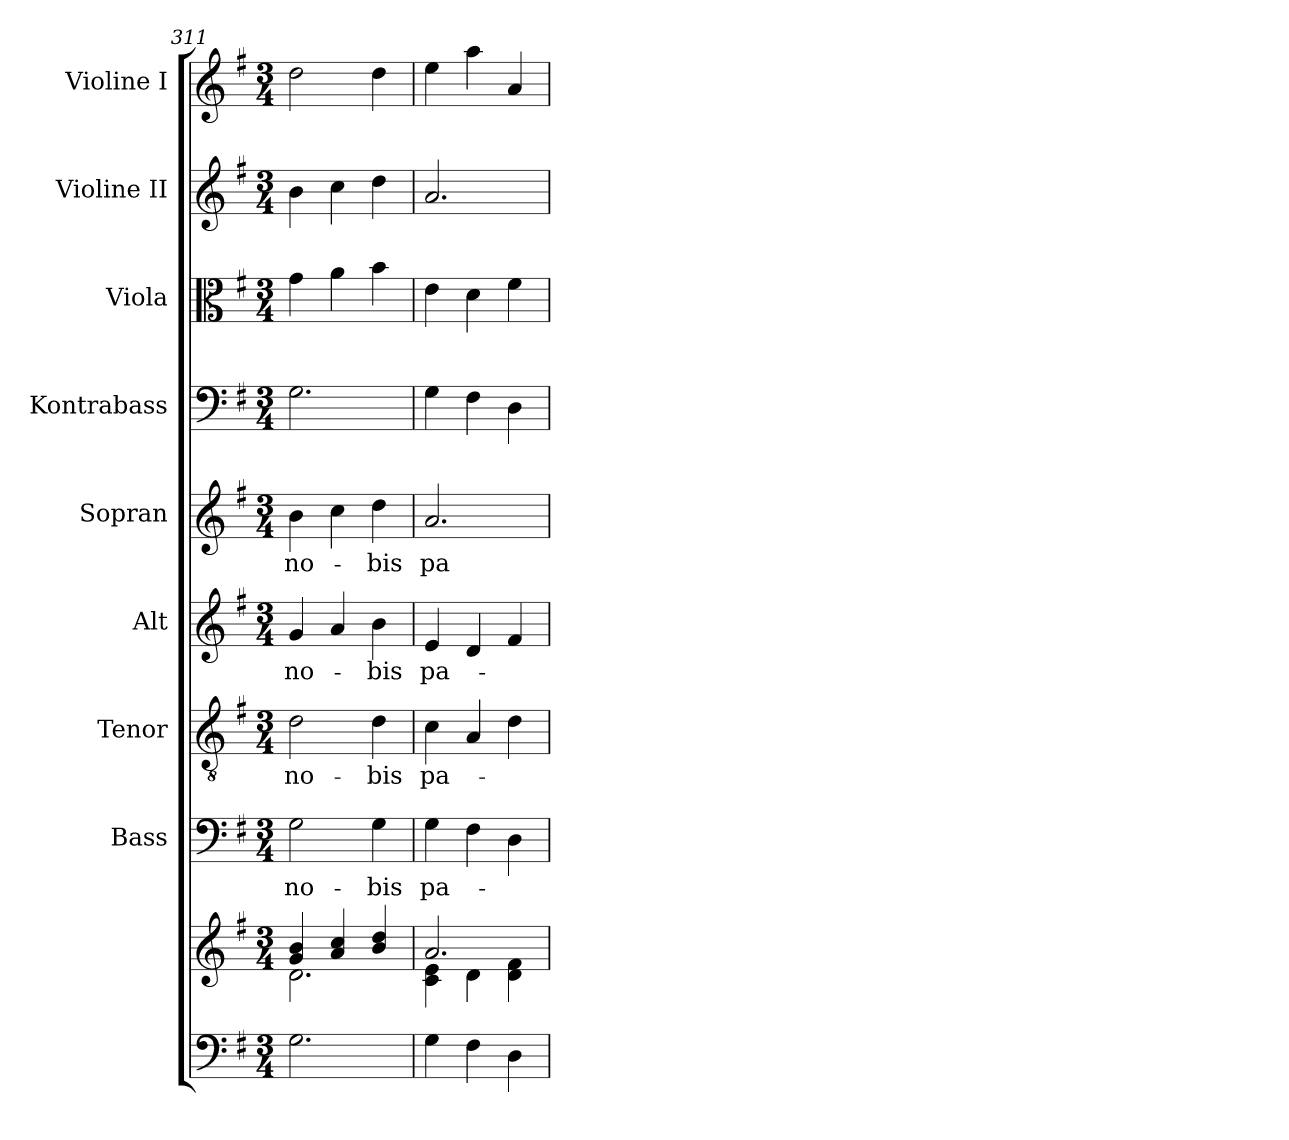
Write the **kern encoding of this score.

**kern	**kern	**kern	**text	**kern	**text	**kern	**text	**kern	**text	**kern	**kern	**kern	**kern
*part9	*part9	*part8	*part8	*part7	*part7	*part6	*part6	*part5	*part5	*part4	*part3	*part2	*part1
*staff10	*staff9	*staff8	*staff8	*staff7	*staff7	*staff6	*staff6	*staff5	*staff5	*staff4	*staff3	*staff2	*staff1
*	*	*I"Bass	*	*I"Tenor	*	*I"Alt	*	*I"Sopran	*	*I"Kontrabass	*I"Viola	*I"Violine II	*I"Violine I
*	*	*I'B.	*	*I'T.	*	*I'A.	*	*I'S.	*	*I'Kb.	*I'Vla.	*I'Vl. II	*I'Vl. I
*clefF4	*clefG2	*clefF4	*	*clefGv2	*	*clefG2	*	*clefG2	*	*clefF4	*clefC3	*clefG2	*clefG2
*	*	*	*	*	*	*	*	*	*	*ITrd7c12	*	*	*
*k[f#]	*k[f#]	*k[f#]	*	*k[f#]	*	*k[f#]	*	*k[f#]	*	*k[f#]	*k[f#]	*k[f#]	*k[f#]
*G:	*G:	*G:	*	*G:	*	*G:	*	*G:	*	*G:	*G:	*G:	*G:
*M3/4	*M3/4	*M3/4	*	*M3/4	*	*M3/4	*	*M3/4	*	*M3/4	*M3/4	*M3/4	*M3/4
=311	=311	=311	=311	=311	=311	=311	=311	=311	=311	=311	=311	=311	=311
*	*^	*	*	*	*	*	*	*	*	*	*	*	*
!	!	!	!	!LO:LY:b	!	!LO:LY:b	!	!LO:LY:b	!	!LO:LY:b	!	!	!	!
2.G\	4g/ 4b/	2.d\	2G\	no-	2d\	no-	4g/	no-	4b\	no-	2.GG\	4g\	4b\	2dd\
.	4a/ 4cc/	.	.	.	.	.	4a/	.	4cc\	.	.	4a\	4cc\	.
!	!	!	!	!LO:LY:b	!	!LO:LY:b	!	!LO:LY:b	!	!LO:LY:b	!	!	!	!
.	4b/ 4dd/	.	4G\	-bis	4d\	-bis	4b\	-bis	4dd\	-bis	.	4b\	4dd\	4dd\
=312	=312	=312	=312	=312	=312	=312	=312	=312	=312	=312	=312	=312	=312	=312
!	!	!	!	!LO:LY:b	!	!LO:LY:b	!	!LO:LY:b	!	!LO:LY:b	!	!	!	!
4G\	2.a/	4c\ 4e\	4G\	pa-	4c\	pa-	4e/	pa-	2.a/	pa-	4GG\	4e\	2.a/	4ee\
4F#\	.	4d\	4F#\	.	4A/	.	4d/	.	.	.	4FF#\	4d\	.	4aa\
4D\	.	4d\ 4f#\	4D\	.	4d\	.	4f#/	.	.	.	4DD\	4f#\	.	4a/
*	*v	*v	*	*	*	*	*	*	*	*	*	*	*	*
=	=	=	=	=	=	=	=	=	=	=	=	=	=
*-	*-	*-	*-	*-	*-	*-	*-	*-	*-	*-	*-	*-	*-
